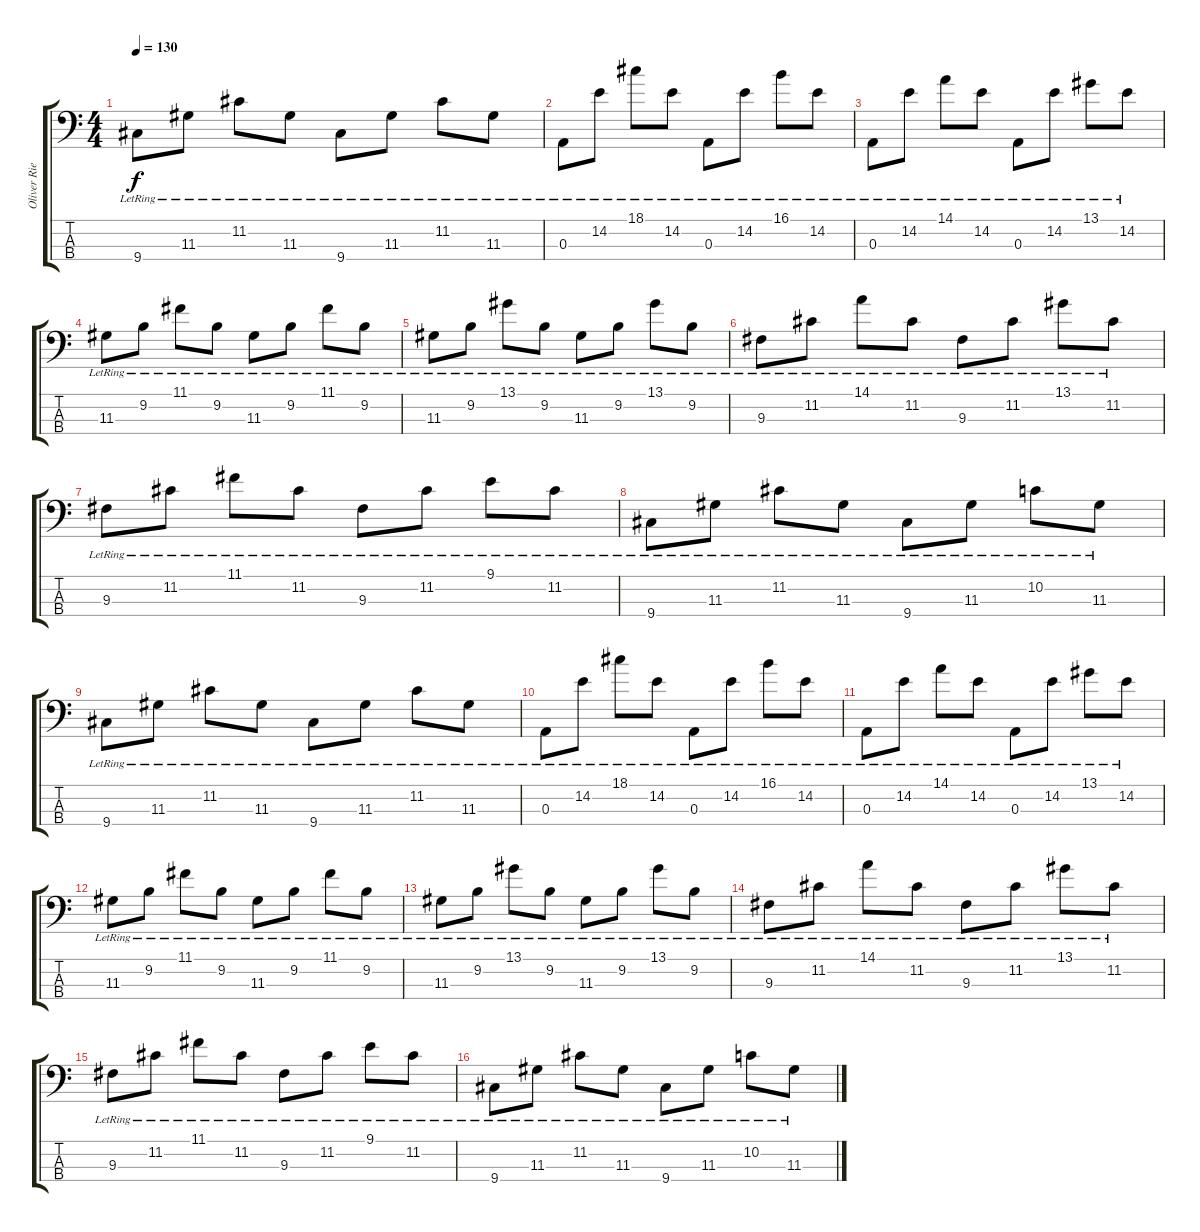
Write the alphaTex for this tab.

\track ("Oliver Riedel" "Oliver Rie") {instrument electricbassfinger}
\staff {score tabs}
\tuning (G2 D2 A1 E1) {hide}
\ts (4 4)
\tempo 130
\clef f4
\ks c
9.4{lr}.8{dy f} 11.3{lr}.8 11.2{lr}.8 11.3{lr}.8 9.4{lr}.8 11.3{lr}.8 11.2{lr}.8 11.3{lr}.8 |
0.3{lr}.8 14.2{lr}.8 18.1{lr}.8 14.2{lr}.8 0.3{lr}.8 14.2{lr}.8 16.1{lr}.8 14.2{lr}.8 |
0.3{lr}.8 14.2{lr}.8 14.1{lr}.8 14.2{lr}.8 0.3{lr}.8 14.2{lr}.8 13.1{lr}.8 14.2{lr}.8 |
11.3{lr}.8 9.2{lr}.8 11.1{lr}.8 9.2{lr}.8 11.3{lr}.8 9.2{lr}.8 11.1{lr}.8 9.2{lr}.8 |
11.3{lr}.8 9.2{lr}.8 13.1{lr}.8 9.2{lr}.8 11.3{lr}.8 9.2{lr}.8 13.1{lr}.8 9.2{lr}.8 |
9.3{lr}.8 11.2{lr}.8 14.1{lr}.8 11.2{lr}.8 9.3{lr}.8 11.2{lr}.8 13.1{lr}.8 11.2{lr}.8 |
9.3{lr}.8 11.2{lr}.8 11.1{lr}.8 11.2{lr}.8 9.3{lr}.8 11.2{lr}.8 9.1{lr}.8 11.2{lr}.8 |
9.4{lr}.8 11.3{lr}.8 11.2{lr}.8 11.3{lr}.8 9.4{lr}.8 11.3{lr}.8 10.2{lr}.8 11.3{lr}.8 |
9.4{lr}.8 11.3{lr}.8 11.2{lr}.8 11.3{lr}.8 9.4{lr}.8 11.3{lr}.8 11.2{lr}.8 11.3{lr}.8 |
0.3{lr}.8 14.2{lr}.8 18.1{lr}.8 14.2{lr}.8 0.3{lr}.8 14.2{lr}.8 16.1{lr}.8 14.2{lr}.8 |
0.3{lr}.8 14.2{lr}.8 14.1{lr}.8 14.2{lr}.8 0.3{lr}.8 14.2{lr}.8 13.1{lr}.8 14.2{lr}.8 |
11.3{lr}.8 9.2{lr}.8 11.1{lr}.8 9.2{lr}.8 11.3{lr}.8 9.2{lr}.8 11.1{lr}.8 9.2{lr}.8 |
11.3{lr}.8 9.2{lr}.8 13.1{lr}.8 9.2{lr}.8 11.3{lr}.8 9.2{lr}.8 13.1{lr}.8 9.2{lr}.8 |
9.3{lr}.8 11.2{lr}.8 14.1{lr}.8 11.2{lr}.8 9.3{lr}.8 11.2{lr}.8 13.1{lr}.8 11.2{lr}.8 |
9.3{lr}.8 11.2{lr}.8 11.1{lr}.8 11.2{lr}.8 9.3{lr}.8 11.2{lr}.8 9.1{lr}.8 11.2{lr}.8 |
9.4{lr}.8 11.3{lr}.8 11.2{lr}.8 11.3{lr}.8 9.4{lr}.8 11.3{lr}.8 10.2{lr}.8 11.3{lr}.8
